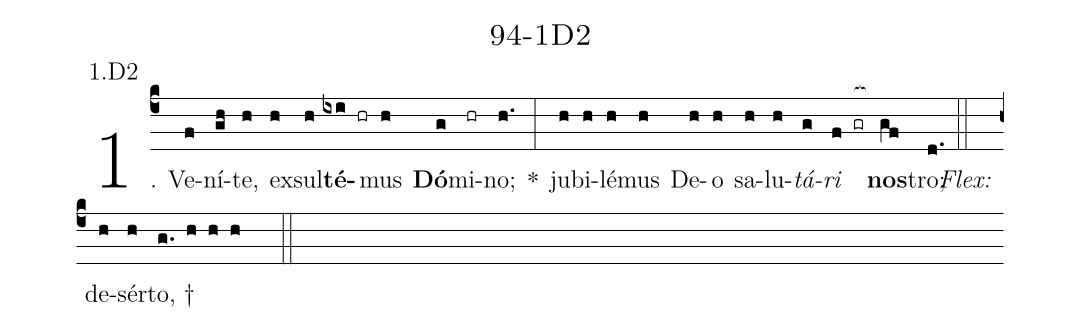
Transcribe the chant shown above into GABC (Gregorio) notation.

name: 94-1D2;
annotation: 1.D2;
%%
(c4)1. Ve(f)ní(gh)te,(h) ex(h)sul(h)<b>té</b>(ixi hr)mus(h) <b>Dó</b>(g)mi(hr)no;(h.) *(:) ju(h)bi(h)lé(h)mus(h) De(h)o(h) sa(h)lu(h)<i>tá</i>(g)<i>ri</i>(f gr[ocb:1{]) <b>nos</b>(gf[ocb:0}])tro;(d.) (::)
<i>Flex:</i>()  de(h)sér(h)to, †(g. h h h  ::)
